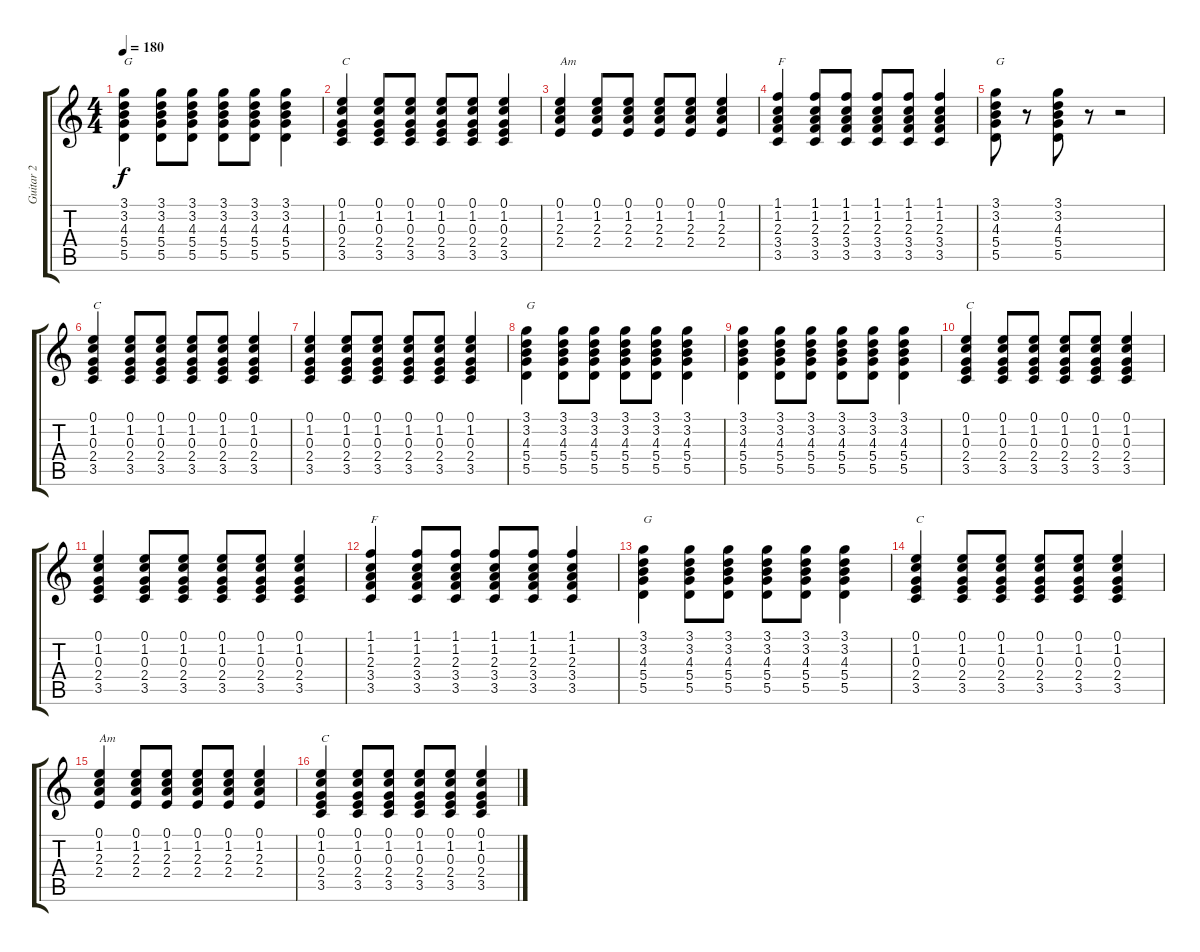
\track ("Guitar 2" "Guitar 2") {instrument electricguitarclean}
\staff {score tabs}
\tuning (E4 B3 G3 D3 A2 E2) {hide}
\ts (4 4)
\tempo 180
\clef g2
\ks c
(3.1 3.2 4.3 5.4 5.5).4{txt "G" dy f} (3.1 3.2 4.3 5.4 5.5).8 (3.1 3.2 4.3 5.4 5.5).8 (3.1 3.2 4.3 5.4 5.5).8 (3.1 3.2 4.3 5.4 5.5).8 (3.1 3.2 4.3 5.4 5.5).4 |
(0.1 1.2 0.3 2.4 3.5).4{txt "C"} (0.1 1.2 0.3 2.4 3.5).8 (0.1 1.2 0.3 2.4 3.5).8 (0.1 1.2 0.3 2.4 3.5).8 (0.1 1.2 0.3 2.4 3.5).8 (0.1 1.2 0.3 2.4 3.5).4 |
(0.1 1.2 2.3 2.4).4{txt "Am"} (0.1 1.2 2.3 2.4).8 (0.1 1.2 2.3 2.4).8 (0.1 1.2 2.3 2.4).8 (0.1 1.2 2.3 2.4).8 (0.1 1.2 2.3 2.4).4 |
(1.1 1.2 2.3 3.4 3.5).4{txt "F"} (1.1 1.2 2.3 3.4 3.5).8 (1.1 1.2 2.3 3.4 3.5).8 (1.1 1.2 2.3 3.4 3.5).8 (1.1 1.2 2.3 3.4 3.5).8 (1.1 1.2 2.3 3.4 3.5).4 |
(3.1 3.2 4.3 5.4 5.5).8{txt "G"} r.8 (3.1 3.2 4.3 5.4 5.5).8 r.8 r.2 |
(0.1 1.2 0.3 2.4 3.5).4{txt "C"} (0.1 1.2 0.3 2.4 3.5).8 (0.1 1.2 0.3 2.4 3.5).8 (0.1 1.2 0.3 2.4 3.5).8 (0.1 1.2 0.3 2.4 3.5).8 (0.1 1.2 0.3 2.4 3.5).4 |
(0.1 1.2 0.3 2.4 3.5).4 (0.1 1.2 0.3 2.4 3.5).8 (0.1 1.2 0.3 2.4 3.5).8 (0.1 1.2 0.3 2.4 3.5).8 (0.1 1.2 0.3 2.4 3.5).8 (0.1 1.2 0.3 2.4 3.5).4 |
(3.1 3.2 4.3 5.4 5.5).4{txt "G"} (3.1 3.2 4.3 5.4 5.5).8 (3.1 3.2 4.3 5.4 5.5).8 (3.1 3.2 4.3 5.4 5.5).8 (3.1 3.2 4.3 5.4 5.5).8 (3.1 3.2 4.3 5.4 5.5).4 |
(3.1 3.2 4.3 5.4 5.5).4 (3.1 3.2 4.3 5.4 5.5).8 (3.1 3.2 4.3 5.4 5.5).8 (3.1 3.2 4.3 5.4 5.5).8 (3.1 3.2 4.3 5.4 5.5).8 (3.1 3.2 4.3 5.4 5.5).4 |
(0.1 1.2 0.3 2.4 3.5).4{txt "C"} (0.1 1.2 0.3 2.4 3.5).8 (0.1 1.2 0.3 2.4 3.5).8 (0.1 1.2 0.3 2.4 3.5).8 (0.1 1.2 0.3 2.4 3.5).8 (0.1 1.2 0.3 2.4 3.5).4 |
(0.1 1.2 0.3 2.4 3.5).4 (0.1 1.2 0.3 2.4 3.5).8 (0.1 1.2 0.3 2.4 3.5).8 (0.1 1.2 0.3 2.4 3.5).8 (0.1 1.2 0.3 2.4 3.5).8 (0.1 1.2 0.3 2.4 3.5).4 |
(1.1 1.2 2.3 3.4 3.5).4{txt "F"} (1.1 1.2 2.3 3.4 3.5).8 (1.1 1.2 2.3 3.4 3.5).8 (1.1 1.2 2.3 3.4 3.5).8 (1.1 1.2 2.3 3.4 3.5).8 (1.1 1.2 2.3 3.4 3.5).4 |
(3.1 3.2 4.3 5.4 5.5).4{txt "G"} (3.1 3.2 4.3 5.4 5.5).8 (3.1 3.2 4.3 5.4 5.5).8 (3.1 3.2 4.3 5.4 5.5).8 (3.1 3.2 4.3 5.4 5.5).8 (3.1 3.2 4.3 5.4 5.5).4 |
(0.1 1.2 0.3 2.4 3.5).4{txt "C"} (0.1 1.2 0.3 2.4 3.5).8 (0.1 1.2 0.3 2.4 3.5).8 (0.1 1.2 0.3 2.4 3.5).8 (0.1 1.2 0.3 2.4 3.5).8 (0.1 1.2 0.3 2.4 3.5).4 |
(0.1 1.2 2.3 2.4).4{txt "Am"} (0.1 1.2 2.3 2.4).8 (0.1 1.2 2.3 2.4).8 (0.1 1.2 2.3 2.4).8 (0.1 1.2 2.3 2.4).8 (0.1 1.2 2.3 2.4).4 |
(0.1 1.2 0.3 2.4 3.5).4{txt "C"} (0.1 1.2 0.3 2.4 3.5).8 (0.1 1.2 0.3 2.4 3.5).8 (0.1 1.2 0.3 2.4 3.5).8 (0.1 1.2 0.3 2.4 3.5).8 (0.1 1.2 0.3 2.4 3.5).4
